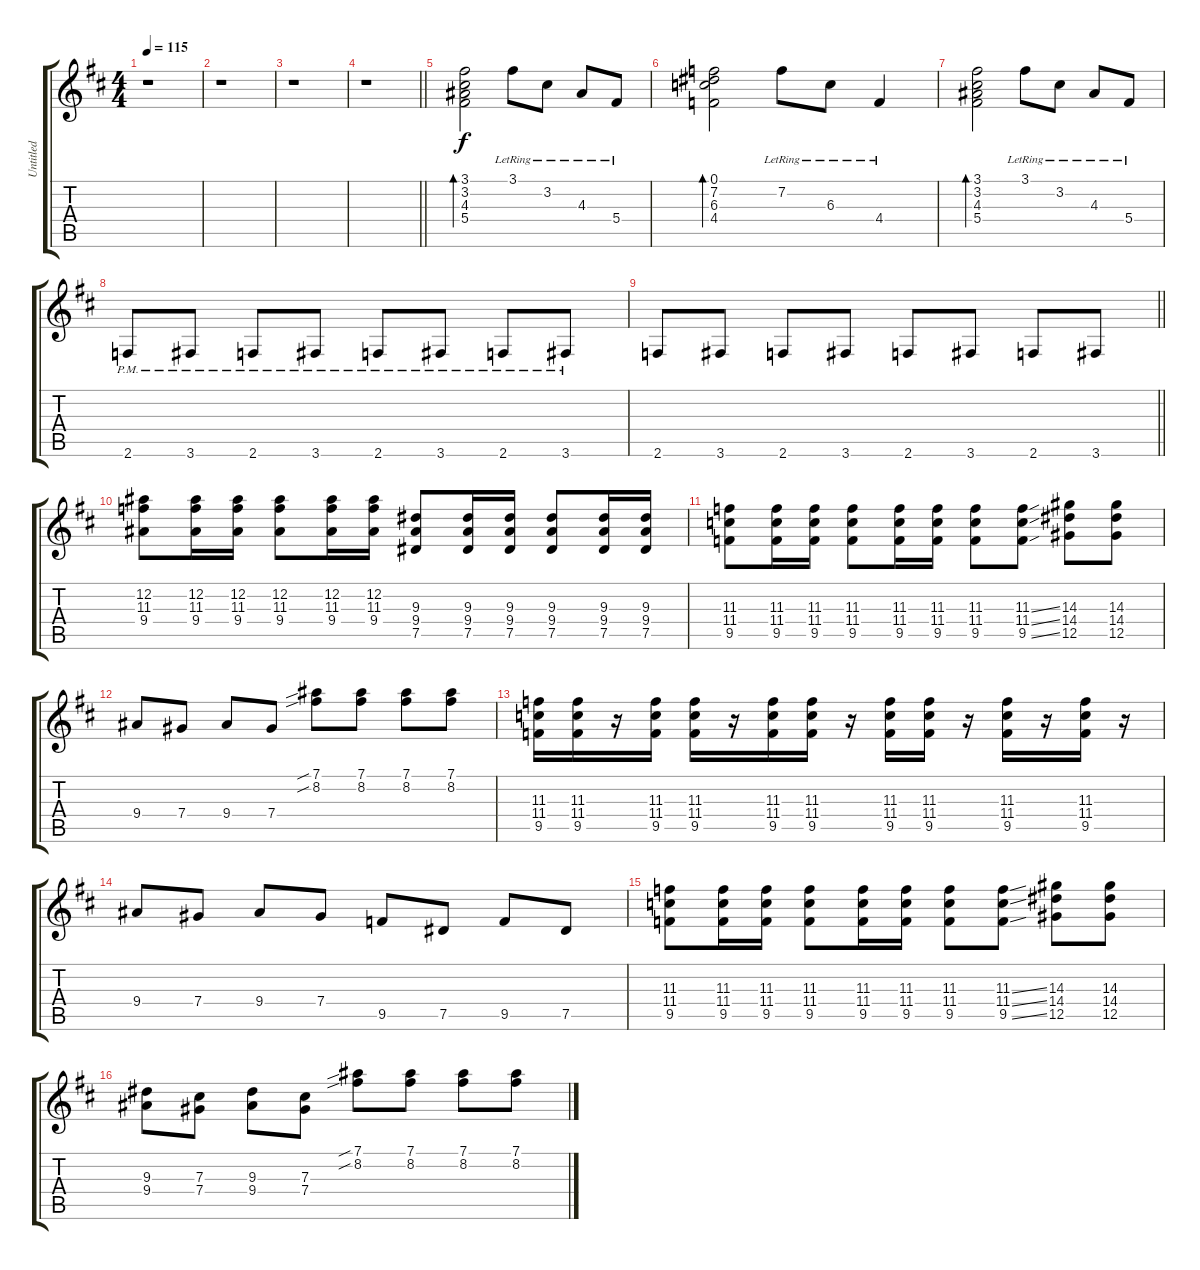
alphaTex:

\track ("Untitled" "Untitled") {instrument distortionguitar}
\staff {score tabs}
\tuning (Eb4 Bb3 Gb3 Db3 Ab2 Eb2) {hide}
\ts (4 4)
\tempo 115
\clef g2
\ks d
r.1{dy f} |
r.1 |
r.1 |
\barLineRight lightlight
r.1 |
(3.1 3.2 4.3 5.4).2{bd 30} 3.1{lr}.8 3.2{lr}.8 4.3{lr}.8 5.4{lr}.8 |
(0.1 7.2 6.3 4.4).2{bd 30} 7.2{lr}.8 6.3{lr}.8 4.4{lr}.4 |
(3.1 3.2 4.3 5.4).2{bd 30} 3.1{lr}.8 3.2{lr}.8 4.3{lr}.8 5.4{lr}.8 |
2.6{pm}.8 3.6{pm}.8 2.6{pm}.8 3.6{pm}.8 2.6{pm}.8 3.6{pm}.8 2.6{pm}.8 3.6{pm}.8 |
\barLineRight lightlight
2.6.8 3.6.8 2.6.8 3.6.8 2.6.8 3.6.8 2.6.8 3.6.8 |
(12.2 11.3 9.4).8 (12.2 11.3 9.4).16 (12.2 11.3 9.4).16 (12.2 11.3 9.4).8 (12.2 11.3 9.4).16 (12.2 11.3 9.4).16 (9.3 9.4 7.5).8 (9.3 9.4 7.5).16 (9.3 9.4 7.5).16 (9.3 9.4 7.5).8 (9.3 9.4 7.5).16 (9.3 9.4 7.5).16 |
(11.3 11.4 9.5).8 (11.3 11.4 9.5).16 (11.3 11.4 9.5).16 (11.3 11.4 9.5).8 (11.3 11.4 9.5).16 (11.3 11.4 9.5).16 (11.3 11.4 9.5).8 (11.3{ss} 11.4{ss} 9.5{ss}).8 (14.3 14.4 12.5).8 (14.3 14.4 12.5).8 |
9.4.8 7.4.8 9.4.8 7.4.8 (7.1{sib} 8.2{sib}).8 (7.1 8.2).8 (7.1 8.2).8 (7.1 8.2).8 |
(11.3 11.4 9.5).16 (11.3 11.4 9.5).16 r.16 (11.3 11.4 9.5).16 (11.3 11.4 9.5).16 r.16 (11.3 11.4 9.5).16 (11.3 11.4 9.5).16 r.16 (11.3 11.4 9.5).16 (11.3 11.4 9.5).16 r.16 (11.3 11.4 9.5).16 r.16 (11.3 11.4 9.5).16 r.16 |
9.4.8 7.4.8 9.4.8 7.4.8 9.5.8 7.5.8 9.5.8 7.5.8 |
(11.3 11.4 9.5).8 (11.3 11.4 9.5).16 (11.3 11.4 9.5).16 (11.3 11.4 9.5).8 (11.3 11.4 9.5).16 (11.3 11.4 9.5).16 (11.3 11.4 9.5).8 (11.3{ss} 11.4{ss} 9.5{ss}).8 (14.3 14.4 12.5).8 (14.3 14.4 12.5).8 |
(9.3 9.4).8 (7.3 7.4).8 (9.3 9.4).8 (7.3 7.4).8 (7.1{sib} 8.2{sib}).8 (7.1 8.2).8 (7.1 8.2).8 (7.1 8.2).8
